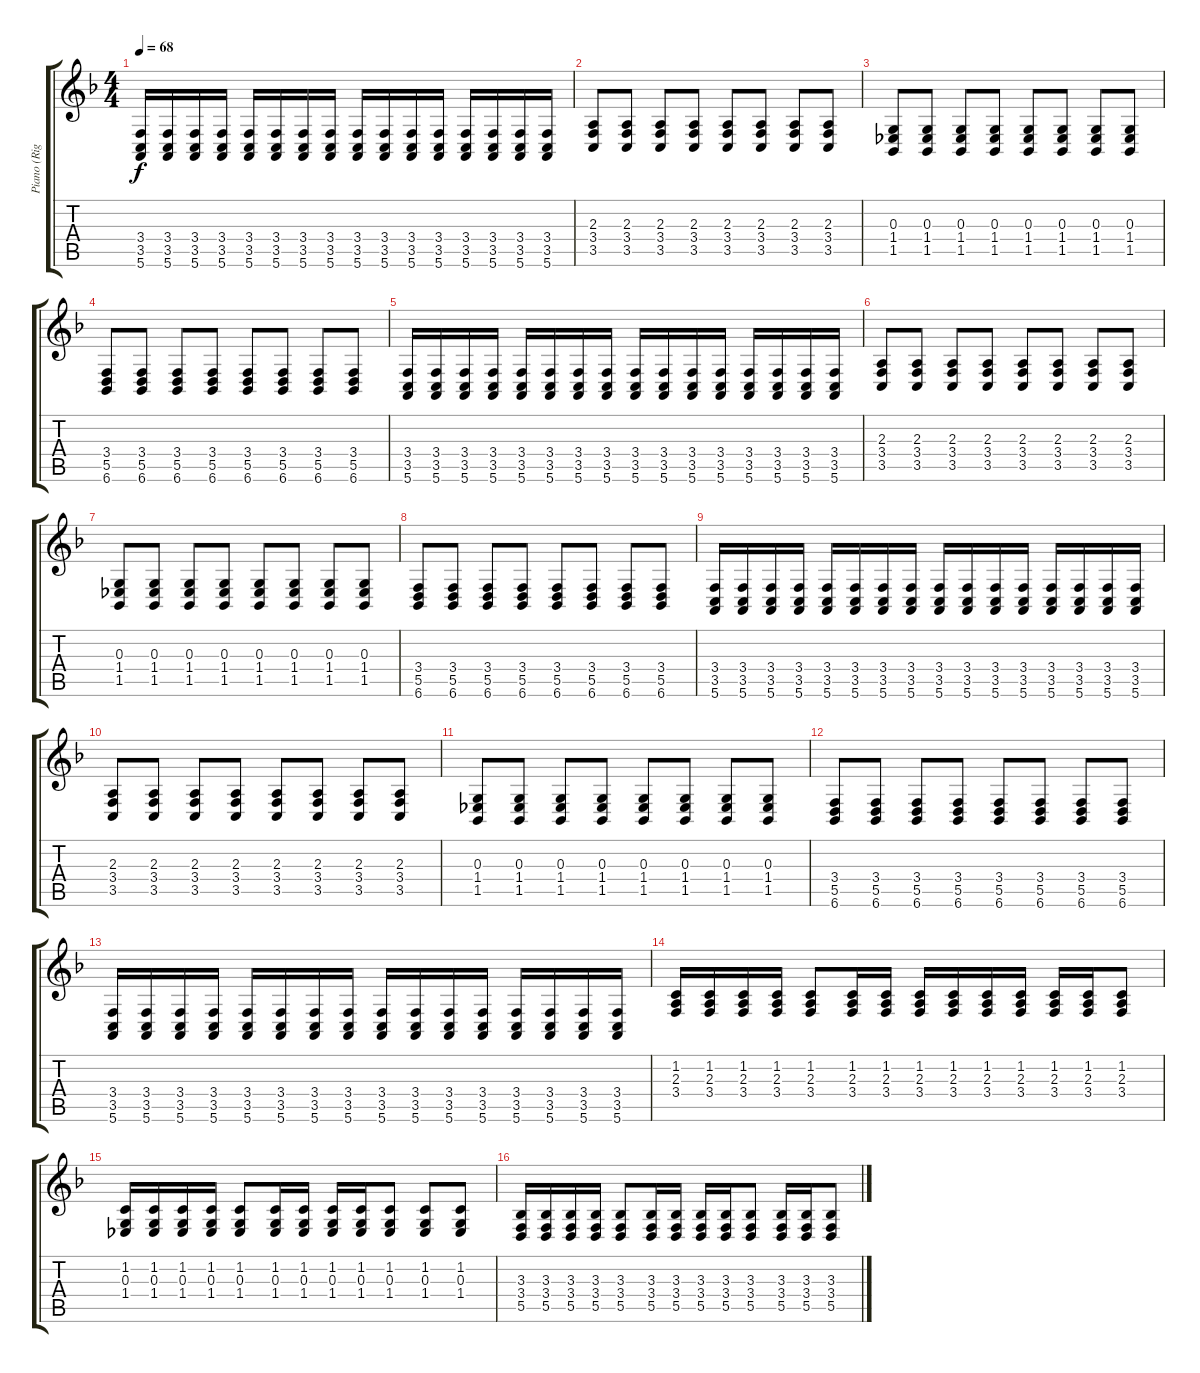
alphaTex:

\track ("Piano (Right Hand)" "Piano (Rig") {instrument acousticgrandpiano}
\staff {score tabs}
\tuning (E4 B3 G3 D3 A2 E2) {hide}
\ts (4 4)
\tempo 68
\clef g2
\ks f
(3.4 3.5 5.6).16{dy f} (3.4 3.5 5.6).16 (3.4 3.5 5.6).16 (3.4 3.5 5.6).16 (3.4 3.5 5.6).16 (3.4 3.5 5.6).16 (3.4 3.5 5.6).16 (3.4 3.5 5.6).16 (3.4 3.5 5.6).16 (3.4 3.5 5.6).16 (3.4 3.5 5.6).16 (3.4 3.5 5.6).16 (3.4 3.5 5.6).16 (3.4 3.5 5.6).16 (3.4 3.5 5.6).16 (3.4 3.5 5.6).16 |
(2.3 3.4 3.5).8 (2.3 3.4 3.5).8 (2.3 3.4 3.5).8 (2.3 3.4 3.5).8 (2.3 3.4 3.5).8 (2.3 3.4 3.5).8 (2.3 3.4 3.5).8 (2.3 3.4 3.5).8 |
(0.3 1.4 1.5).8 (0.3 1.4 1.5).8 (0.3 1.4 1.5).8 (0.3 1.4 1.5).8 (0.3 1.4 1.5).8 (0.3 1.4 1.5).8 (0.3 1.4 1.5).8 (0.3 1.4 1.5).8 |
(3.4 5.5 6.6).8 (3.4 5.5 6.6).8 (3.4 5.5 6.6).8 (3.4 5.5 6.6).8 (3.4 5.5 6.6).8 (3.4 5.5 6.6).8 (3.4 5.5 6.6).8 (3.4 5.5 6.6).8 |
(3.4 3.5 5.6).16 (3.4 3.5 5.6).16 (3.4 3.5 5.6).16 (3.4 3.5 5.6).16 (3.4 3.5 5.6).16 (3.4 3.5 5.6).16 (3.4 3.5 5.6).16 (3.4 3.5 5.6).16 (3.4 3.5 5.6).16 (3.4 3.5 5.6).16 (3.4 3.5 5.6).16 (3.4 3.5 5.6).16 (3.4 3.5 5.6).16 (3.4 3.5 5.6).16 (3.4 3.5 5.6).16 (3.4 3.5 5.6).16 |
(2.3 3.4 3.5).8 (2.3 3.4 3.5).8 (2.3 3.4 3.5).8 (2.3 3.4 3.5).8 (2.3 3.4 3.5).8 (2.3 3.4 3.5).8 (2.3 3.4 3.5).8 (2.3 3.4 3.5).8 |
(0.3 1.4 1.5).8 (0.3 1.4 1.5).8 (0.3 1.4 1.5).8 (0.3 1.4 1.5).8 (0.3 1.4 1.5).8 (0.3 1.4 1.5).8 (0.3 1.4 1.5).8 (0.3 1.4 1.5).8 |
(3.4 5.5 6.6).8 (3.4 5.5 6.6).8 (3.4 5.5 6.6).8 (3.4 5.5 6.6).8 (3.4 5.5 6.6).8 (3.4 5.5 6.6).8 (3.4 5.5 6.6).8 (3.4 5.5 6.6).8 |
(3.4 3.5 5.6).16 (3.4 3.5 5.6).16 (3.4 3.5 5.6).16 (3.4 3.5 5.6).16 (3.4 3.5 5.6).16 (3.4 3.5 5.6).16 (3.4 3.5 5.6).16 (3.4 3.5 5.6).16 (3.4 3.5 5.6).16 (3.4 3.5 5.6).16 (3.4 3.5 5.6).16 (3.4 3.5 5.6).16 (3.4 3.5 5.6).16 (3.4 3.5 5.6).16 (3.4 3.5 5.6).16 (3.4 3.5 5.6).16 |
(2.3 3.4 3.5).8 (2.3 3.4 3.5).8 (2.3 3.4 3.5).8 (2.3 3.4 3.5).8 (2.3 3.4 3.5).8 (2.3 3.4 3.5).8 (2.3 3.4 3.5).8 (2.3 3.4 3.5).8 |
(0.3 1.4 1.5).8 (0.3 1.4 1.5).8 (0.3 1.4 1.5).8 (0.3 1.4 1.5).8 (0.3 1.4 1.5).8 (0.3 1.4 1.5).8 (0.3 1.4 1.5).8 (0.3 1.4 1.5).8 |
(3.4 5.5 6.6).8 (3.4 5.5 6.6).8 (3.4 5.5 6.6).8 (3.4 5.5 6.6).8 (3.4 5.5 6.6).8 (3.4 5.5 6.6).8 (3.4 5.5 6.6).8 (3.4 5.5 6.6).8 |
(3.4 3.5 5.6).16 (3.4 3.5 5.6).16 (3.4 3.5 5.6).16 (3.4 3.5 5.6).16 (3.4 3.5 5.6).16 (3.4 3.5 5.6).16 (3.4 3.5 5.6).16 (3.4 3.5 5.6).16 (3.4 3.5 5.6).16 (3.4 3.5 5.6).16 (3.4 3.5 5.6).16 (3.4 3.5 5.6).16 (3.4 3.5 5.6).16 (3.4 3.5 5.6).16 (3.4 3.5 5.6).16 (3.4 3.5 5.6).16 |
(1.2 2.3 3.4).16 (1.2 2.3 3.4).16 (1.2 2.3 3.4).16 (1.2 2.3 3.4).16 (1.2 2.3 3.4).8 (1.2 2.3 3.4).16 (1.2 2.3 3.4).16 (1.2 2.3 3.4).16 (1.2 2.3 3.4).16 (1.2 2.3 3.4).16 (1.2 2.3 3.4).16 (1.2 2.3 3.4).16 (1.2 2.3 3.4).16 (1.2 2.3 3.4).8 |
(1.2 0.3 1.4).16 (1.2 0.3 1.4).16 (1.2 0.3 1.4).16 (1.2 0.3 1.4).16 (1.2 0.3 1.4).8 (1.2 0.3 1.4).16 (1.2 0.3 1.4).16 (1.2 0.3 1.4).16 (1.2 0.3 1.4).16 (1.2 0.3 1.4).8 (1.2 0.3 1.4).8 (1.2 0.3 1.4).8 |
(3.3 3.4 5.5).16 (3.3 3.4 5.5).16 (3.3 3.4 5.5).16 (3.3 3.4 5.5).16 (3.3 3.4 5.5).8 (3.3 3.4 5.5).16 (3.3 3.4 5.5).16 (3.3 3.4 5.5).16 (3.3 3.4 5.5).16 (3.3 3.4 5.5).8 (3.3 3.4 5.5).16 (3.3 3.4 5.5).16 (3.3 3.4 5.5).8
